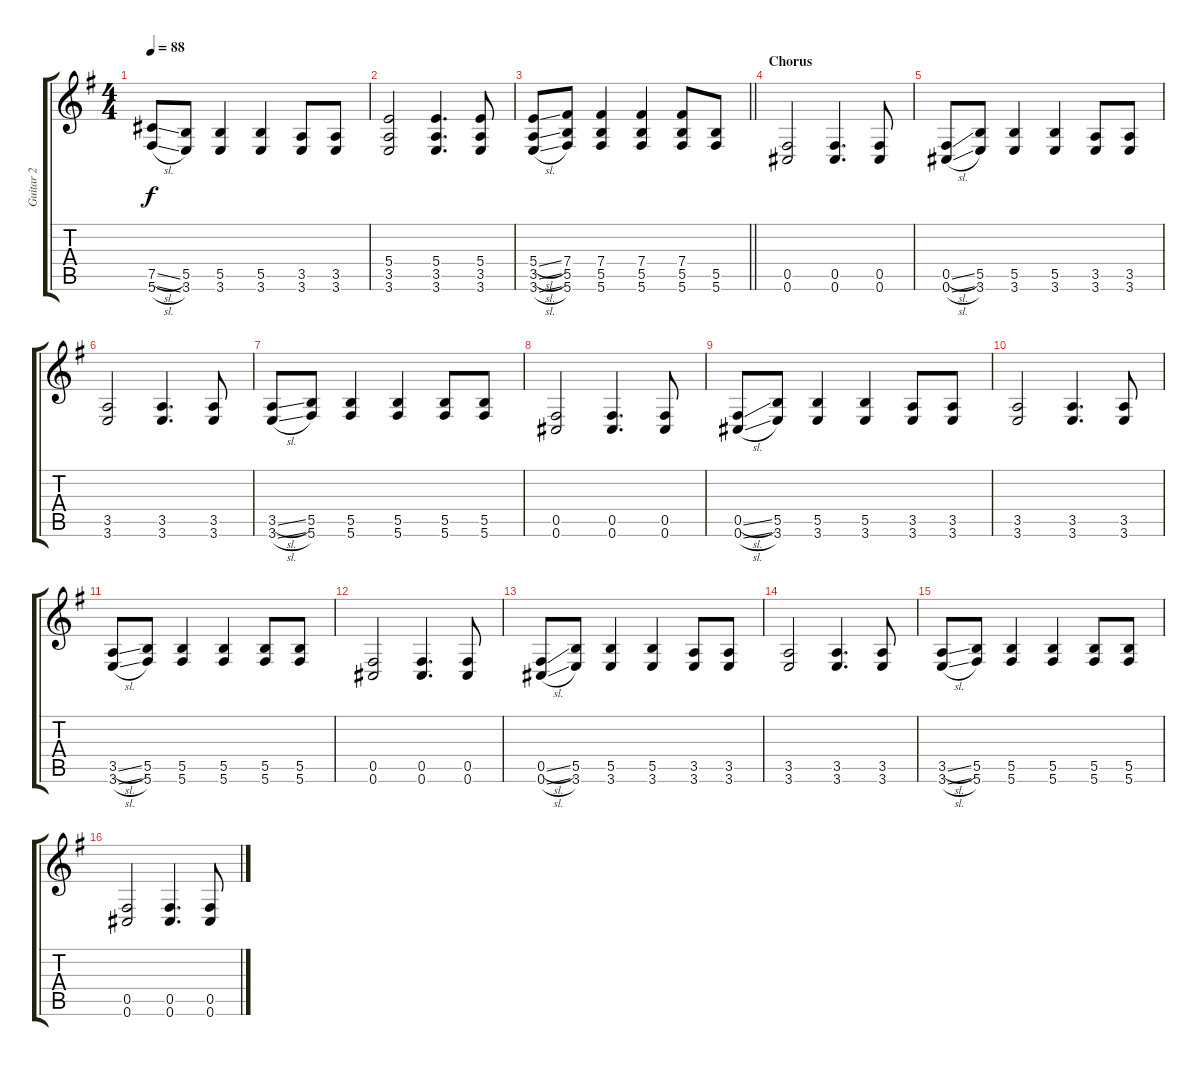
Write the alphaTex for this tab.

\track ("Guitar 2" "Guitar 2") {instrument distortionguitar}
\staff {score tabs}
\tuning (Db4 Ab3 E3 B2 Gb2 Db2) {hide}
\ts (4 4)
\tempo 88
\clef g2
\ks g
(7.5{sl} 5.6{sl}).8{dy f} (5.5 3.6).8 (5.5 3.6).4 (5.5 3.6).4 (3.5 3.6).8 (3.5 3.6).8 |
(5.4 3.5 3.6).2 (5.4 3.5 3.6).4{d} (5.4 3.5 3.6).8 |
\barLineRight lightlight
(5.4{sl} 3.5{sl} 3.6{sl}).8 (7.4 5.5 5.6).8 (7.4 5.5 5.6).4 (7.4 5.5 5.6).4 (7.4 5.5 5.6).8 (5.5 5.6).8 |
\section ("" "Chorus")
(0.5 0.6).2 (0.5 0.6).4{d} (0.5 0.6).8 |
(0.5{sl} 0.6{sl}).8 (5.5 3.6).8 (5.5 3.6).4 (5.5 3.6).4 (3.5 3.6).8 (3.5 3.6).8 |
(3.5 3.6).2 (3.5 3.6).4{d} (3.5 3.6).8 |
(3.5{sl} 3.6{sl}).8 (5.5 5.6).8 (5.5 5.6).4 (5.5 5.6).4 (5.5 5.6).8 (5.5 5.6).8 |
(0.5 0.6).2 (0.5 0.6).4{d} (0.5 0.6).8 |
(0.5{sl} 0.6{sl}).8 (5.5 3.6).8 (5.5 3.6).4 (5.5 3.6).4 (3.5 3.6).8 (3.5 3.6).8 |
(3.5 3.6).2 (3.5 3.6).4{d} (3.5 3.6).8 |
(3.5{sl} 3.6{sl}).8 (5.5 5.6).8 (5.5 5.6).4 (5.5 5.6).4 (5.5 5.6).8 (5.5 5.6).8 |
(0.5 0.6).2 (0.5 0.6).4{d} (0.5 0.6).8 |
(0.5{sl} 0.6{sl}).8 (5.5 3.6).8 (5.5 3.6).4 (5.5 3.6).4 (3.5 3.6).8 (3.5 3.6).8 |
(3.5 3.6).2 (3.5 3.6).4{d} (3.5 3.6).8 |
(3.5{sl} 3.6{sl}).8 (5.5 5.6).8 (5.5 5.6).4 (5.5 5.6).4 (5.5 5.6).8 (5.5 5.6).8 |
(0.5 0.6).2 (0.5 0.6).4{d} (0.5 0.6).8
